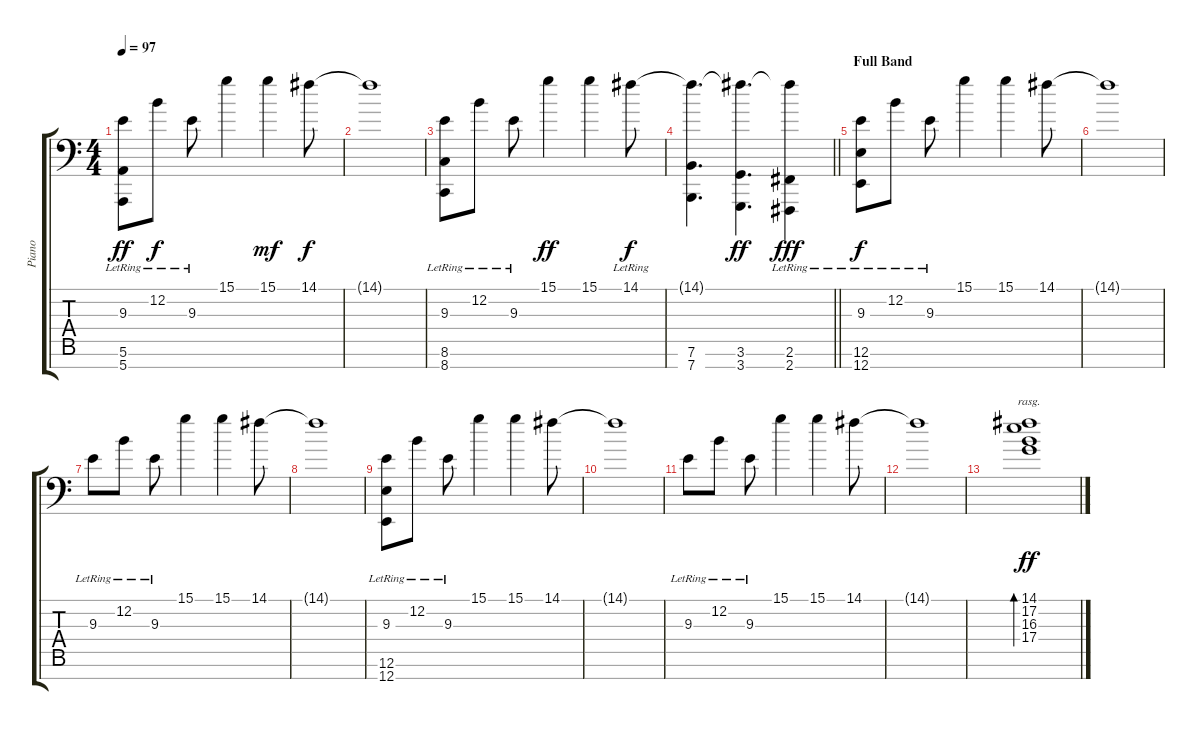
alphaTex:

\track ("Piano" "Piano") {instrument acousticgrandpiano}
\staff {score tabs}
\tuning (E4 B3 G3 D3 A2 E2 E1) {hide}
\ts (4 4)
\tempo 97
\clef f4
\ks c
(9.3{lr} 5.6{lr} 5.7{lr}).8{dy ff} 12.2{lr}.8{dy f} 9.3{lr}.8 15.1.4 15.1.4{dy mf} 14.1.8{dy f} |
14.1{t}.1 |
(9.3{lr} 8.6{lr} 8.7{lr}).8 12.2{lr}.8 9.3{lr}.8 15.1.4{dy ff} 15.1.4 14.1{lr}.8{dy f} |
\barLineRight lightlight
(14.1{t} 7.6 7.7).4{d} (14.1{t} 3.6 3.7).4{d dy ff} (14.1{t} 2.6 2.7{lr}).4{dy fff} |
\section ("" "Full Band")
(9.3{lr} 12.6 12.7{lr}).8{dy f} 12.2{lr}.8 9.3{lr}.8 15.1.4 15.1.4 14.1.8 |
14.1{t}.1 |
9.3{lr}.8 12.2{lr}.8 9.3{lr}.8 15.1.4 15.1.4 14.1.8 |
14.1{t}.1 |
(9.3{lr} 12.6 12.7{lr}).8 12.2{lr}.8 9.3{lr}.8 15.1.4 15.1.4 14.1.8 |
14.1{t}.1 |
9.3{lr}.8 12.2{lr}.8 9.3{lr}.8 15.1.4 15.1.4 14.1.8 |
14.1{t}.1 |
(14.1 17.2 16.3 17.4).1{bd 480 rasg ii dy ff}
